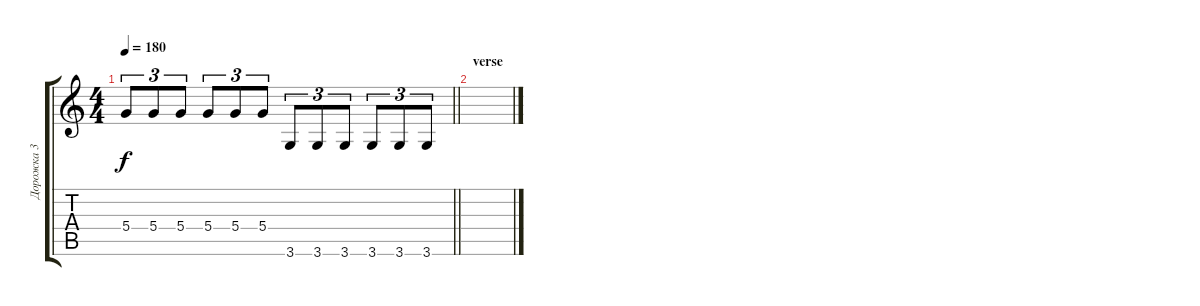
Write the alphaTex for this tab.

\track ("Дорожка 3" "Дорожка 3") {instrument distortionguitar}
\staff {score tabs}
\tuning (E4 B3 G3 D3 A2 E2) {hide}
\ts (4 4)
\tempo 180
\clef g2
\barLineRight lightlight
\ks c
5.4.8{tu (3 2) dy f} 5.4.8{tu (3 2)} 5.4.8{tu (3 2)} 5.4.8{tu (3 2)} 5.4.8{tu (3 2)} 5.4.8{tu (3 2)} 3.6.8{tu (3 2)} 3.6.8{tu (3 2)} 3.6.8{tu (3 2)} 3.6.8{tu (3 2)} 3.6.8{tu (3 2)} 3.6.8{tu (3 2)} |
\section ("" "verse")
